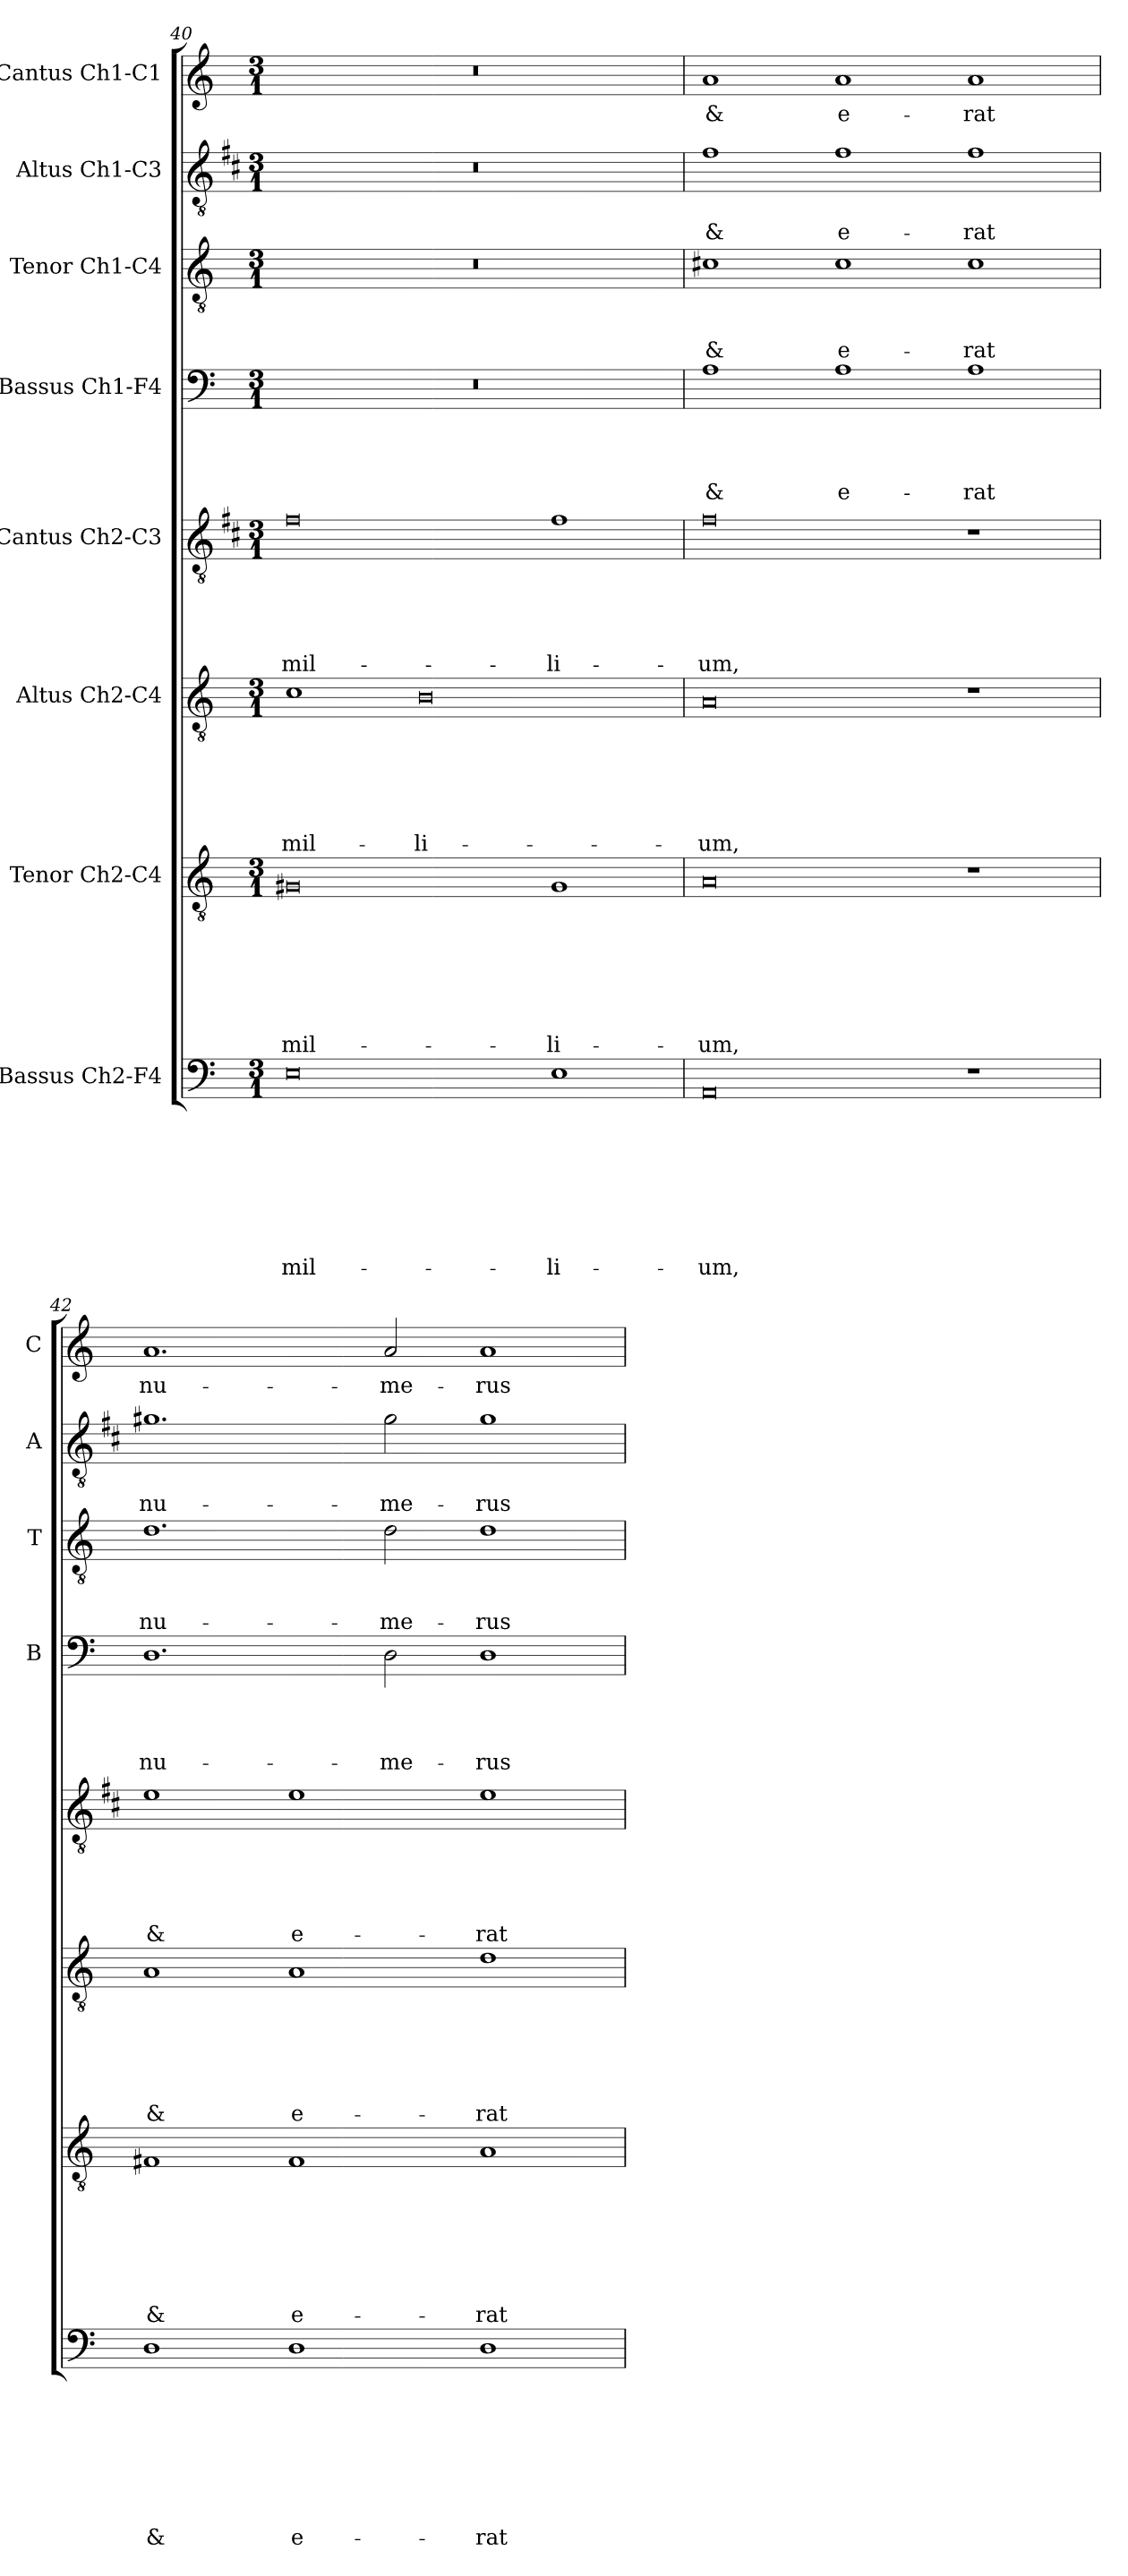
**kern	**text	**text	**text	**text	**text	**text	**text	**text	**kern	**text	**text	**text	**text	**text	**text	**text	**kern	**text	**text	**text	**text	**text	**text	**kern	**text	**text	**text	**text	**text	**kern	**text	**text	**text	**text	**kern	**text	**text	**text	**kern	**text	**text	**kern	**text
*part8	*part8	*part8	*part8	*part8	*part8	*part8	*part8	*part8	*part7	*part7	*part7	*part7	*part7	*part7	*part7	*part7	*part6	*part6	*part6	*part6	*part6	*part6	*part6	*part5	*part5	*part5	*part5	*part5	*part5	*part4	*part4	*part4	*part4	*part4	*part3	*part3	*part3	*part3	*part2	*part2	*part2	*part1	*part1
*staff8	*staff8	*staff8	*staff8	*staff8	*staff8	*staff8	*staff8	*staff8	*staff7	*staff7	*staff7	*staff7	*staff7	*staff7	*staff7	*staff7	*staff6	*staff6	*staff6	*staff6	*staff6	*staff6	*staff6	*staff5	*staff5	*staff5	*staff5	*staff5	*staff5	*staff4	*staff4	*staff4	*staff4	*staff4	*staff3	*staff3	*staff3	*staff3	*staff2	*staff2	*staff2	*staff1	*staff1
*I"Bassus Ch2-F4	*	*	*	*	*	*	*	*	*I"Tenor Ch2-C4	*	*	*	*	*	*	*	*I"Altus Ch2-C4	*	*	*	*	*	*	*I"Cantus Ch2-C3	*	*	*	*	*	*I"Bassus Ch1-F4	*	*	*	*	*I"Tenor Ch1-C4	*	*	*	*I"Altus Ch1-C3	*	*	*I"Cantus Ch1-C1	*
*	*	*	*	*	*	*	*	*	*	*	*	*	*	*	*	*	*	*	*	*	*	*	*	*	*	*	*	*	*	*I'B	*	*	*	*	*I'T	*	*	*	*I'A	*	*	*I'C	*
*clefF4	*	*	*	*	*	*	*	*	*clefGv2	*	*	*	*	*	*	*	*clefGv2	*	*	*	*	*	*	*clefGv2	*	*	*	*	*	*clefF4	*	*	*	*	*clefGv2	*	*	*	*clefGv2	*	*	*clefG2	*
*	*	*	*	*	*	*	*	*	*	*	*	*	*	*	*	*	*	*	*	*	*	*	*	*ITrd1c2	*	*	*	*	*	*	*	*	*	*	*	*	*	*	*ITrd1c2	*	*	*	*
*k[]	*	*	*	*	*	*	*	*	*k[]	*	*	*	*	*	*	*	*k[]	*	*	*	*	*	*	*k[]	*	*	*	*	*	*k[]	*	*	*	*	*k[]	*	*	*	*k[]	*	*	*k[]	*
*C:	*	*	*	*	*	*	*	*	*C:	*	*	*	*	*	*	*	*C:	*	*	*	*	*	*	*C:	*	*	*	*	*	*C:	*	*	*	*	*C:	*	*	*	*C:	*	*	*C:	*
*M3/1	*	*	*	*	*	*	*	*	*M3/1	*	*	*	*	*	*	*	*M3/1	*	*	*	*	*	*	*M3/1	*	*	*	*	*	*M3/1	*	*	*	*	*M3/1	*	*	*	*M3/1	*	*	*M3/1	*
=40	=40	=40	=40	=40	=40	=40	=40	=40	=40	=40	=40	=40	=40	=40	=40	=40	=40	=40	=40	=40	=40	=40	=40	=40	=40	=40	=40	=40	=40	=40	=40	=40	=40	=40	=40	=40	=40	=40	=40	=40	=40	=40	=40
!	!	!	!	!	!	!	!	!LO:LY:b	!	!	!	!	!	!	!	!LO:LY:b	!	!	!	!	!	!	!LO:LY:b	!	!	!	!	!	!LO:LY:b	!	!	!	!	!	!	!	!	!	!	!	!	!	!
0E	.	.	.	.	.	.	.	mil-	0G#X	.	.	.	.	.	.	mil-	1c	.	.	.	.	.	mil-	0e	.	.	.	.	mil-	0.r	.	.	.	.	0.r	.	.	.	0.r	.	.	0.r	.
!	!	!	!	!	!	!	!	!	!	!	!	!	!	!	!	!	!	!	!	!	!	!	!LO:LY:b	!	!	!	!	!	!	!	!	!	!	!	!	!	!	!	!	!	!	!	!
.	.	.	.	.	.	.	.	.	.	.	.	.	.	.	.	.	0B	.	.	.	.	.	-li-	.	.	.	.	.	.	.	.	.	.	.	.	.	.	.	.	.	.	.	.
!	!	!	!	!	!	!	!	!LO:LY:b	!	!	!	!	!	!	!	!LO:LY:b	!	!	!	!	!	!	!	!	!	!	!	!	!LO:LY:b	!	!	!	!	!	!	!	!	!	!	!	!	!	!
1E	.	.	.	.	.	.	.	-li-	1G#	.	.	.	.	.	.	-li-	.	.	.	.	.	.	.	1e	.	.	.	.	-li-	.	.	.	.	.	.	.	.	.	.	.	.	.	.
=41	=41	=41	=41	=41	=41	=41	=41	=41	=41	=41	=41	=41	=41	=41	=41	=41	=41	=41	=41	=41	=41	=41	=41	=41	=41	=41	=41	=41	=41	=41	=41	=41	=41	=41	=41	=41	=41	=41	=41	=41	=41	=41	=41
!	!	!	!	!	!	!	!	!LO:LY:b	!	!	!	!	!	!	!	!LO:LY:b	!	!	!	!	!	!	!LO:LY:b	!	!	!	!	!	!LO:LY:b	!	!	!	!	!LO:LY:b	!	!	!	!LO:LY:b	!	!	!LO:LY:b	!	!LO:LY:b
0AA	.	.	.	.	.	.	.	-um,	0A	.	.	.	.	.	.	-um,	0A	.	.	.	.	.	-um,	0e	.	.	.	.	-um,	1A	.	.	.	&	1c#X	.	.	&	1e	.	&	1a	&
!	!	!	!	!	!	!	!	!	!	!	!	!	!	!	!	!	!	!	!	!	!	!	!	!	!	!	!	!	!	!	!	!	!	!LO:LY:b	!	!	!	!LO:LY:b	!	!	!LO:LY:b	!	!LO:LY:b
.	.	.	.	.	.	.	.	.	.	.	.	.	.	.	.	.	.	.	.	.	.	.	.	.	.	.	.	.	.	1A	.	.	.	e-	1c#	.	.	e-	1e	.	e-	1a	e-
!	!	!	!	!	!	!	!	!	!	!	!	!	!	!	!	!	!	!	!	!	!	!	!	!	!	!	!	!	!	!	!	!	!	!LO:LY:b	!	!	!	!LO:LY:b	!	!	!LO:LY:b	!	!LO:LY:b
1r	.	.	.	.	.	.	.	.	1r	.	.	.	.	.	.	.	1r	.	.	.	.	.	.	1r	.	.	.	.	.	1A	.	.	.	-rat	1c#	.	.	-rat	1e	.	-rat	1a	-rat
=42	=42	=42	=42	=42	=42	=42	=42	=42	=42	=42	=42	=42	=42	=42	=42	=42	=42	=42	=42	=42	=42	=42	=42	=42	=42	=42	=42	=42	=42	=42	=42	=42	=42	=42	=42	=42	=42	=42	=42	=42	=42	=42	=42
!	!	!	!	!	!	!	!	!LO:LY:b	!	!	!	!	!	!	!	!LO:LY:b	!	!	!	!	!	!	!LO:LY:b	!	!	!	!	!	!LO:LY:b	!	!	!	!	!LO:LY:b	!	!	!	!LO:LY:b	!	!	!LO:LY:b	!	!LO:LY:b
1D	.	.	.	.	.	.	.	&	1F#X	.	.	.	.	.	.	&	1A	.	.	.	.	.	&	1d	.	.	.	.	&	1.D	.	.	.	nu-	1.d	.	.	nu-	1.f#	.	nu-	1.a	nu-
!	!	!	!	!	!	!	!	!LO:LY:b	!	!	!	!	!	!	!	!LO:LY:b	!	!	!	!	!	!	!LO:LY:b	!	!	!	!	!	!LO:LY:b	!	!	!	!	!	!	!	!	!	!	!	!	!	!
1D	.	.	.	.	.	.	.	e-	1F#	.	.	.	.	.	.	e-	1A	.	.	.	.	.	e-	1d	.	.	.	.	e-	.	.	.	.	.	.	.	.	.	.	.	.	.	.
!	!	!	!	!	!	!	!	!	!	!	!	!	!	!	!	!	!	!	!	!	!	!	!	!	!	!	!	!	!	!	!	!	!	!LO:LY:b	!	!	!	!LO:LY:b	!	!	!LO:LY:b	!	!LO:LY:b
.	.	.	.	.	.	.	.	.	.	.	.	.	.	.	.	.	.	.	.	.	.	.	.	.	.	.	.	.	.	2D\	.	.	.	-me-	2d\	.	.	-me-	2f#\	.	-me-	2a/	-me-
!	!	!	!	!	!	!	!	!LO:LY:b	!	!	!	!	!	!	!	!LO:LY:b	!	!	!	!	!	!	!LO:LY:b	!	!	!	!	!	!LO:LY:b	!	!	!	!	!LO:LY:b	!	!	!	!LO:LY:b	!	!	!LO:LY:b	!	!LO:LY:b
1D	.	.	.	.	.	.	.	-rat	1A	.	.	.	.	.	.	-rat	1d	.	.	.	.	.	-rat	1d	.	.	.	.	-rat	1D	.	.	.	-rus	1d	.	.	-rus	1f#	.	-rus	1a	-rus
=	=	=	=	=	=	=	=	=	=	=	=	=	=	=	=	=	=	=	=	=	=	=	=	=	=	=	=	=	=	=	=	=	=	=	=	=	=	=	=	=	=	=	=
*-	*-	*-	*-	*-	*-	*-	*-	*-	*-	*-	*-	*-	*-	*-	*-	*-	*-	*-	*-	*-	*-	*-	*-	*-	*-	*-	*-	*-	*-	*-	*-	*-	*-	*-	*-	*-	*-	*-	*-	*-	*-	*-	*-
